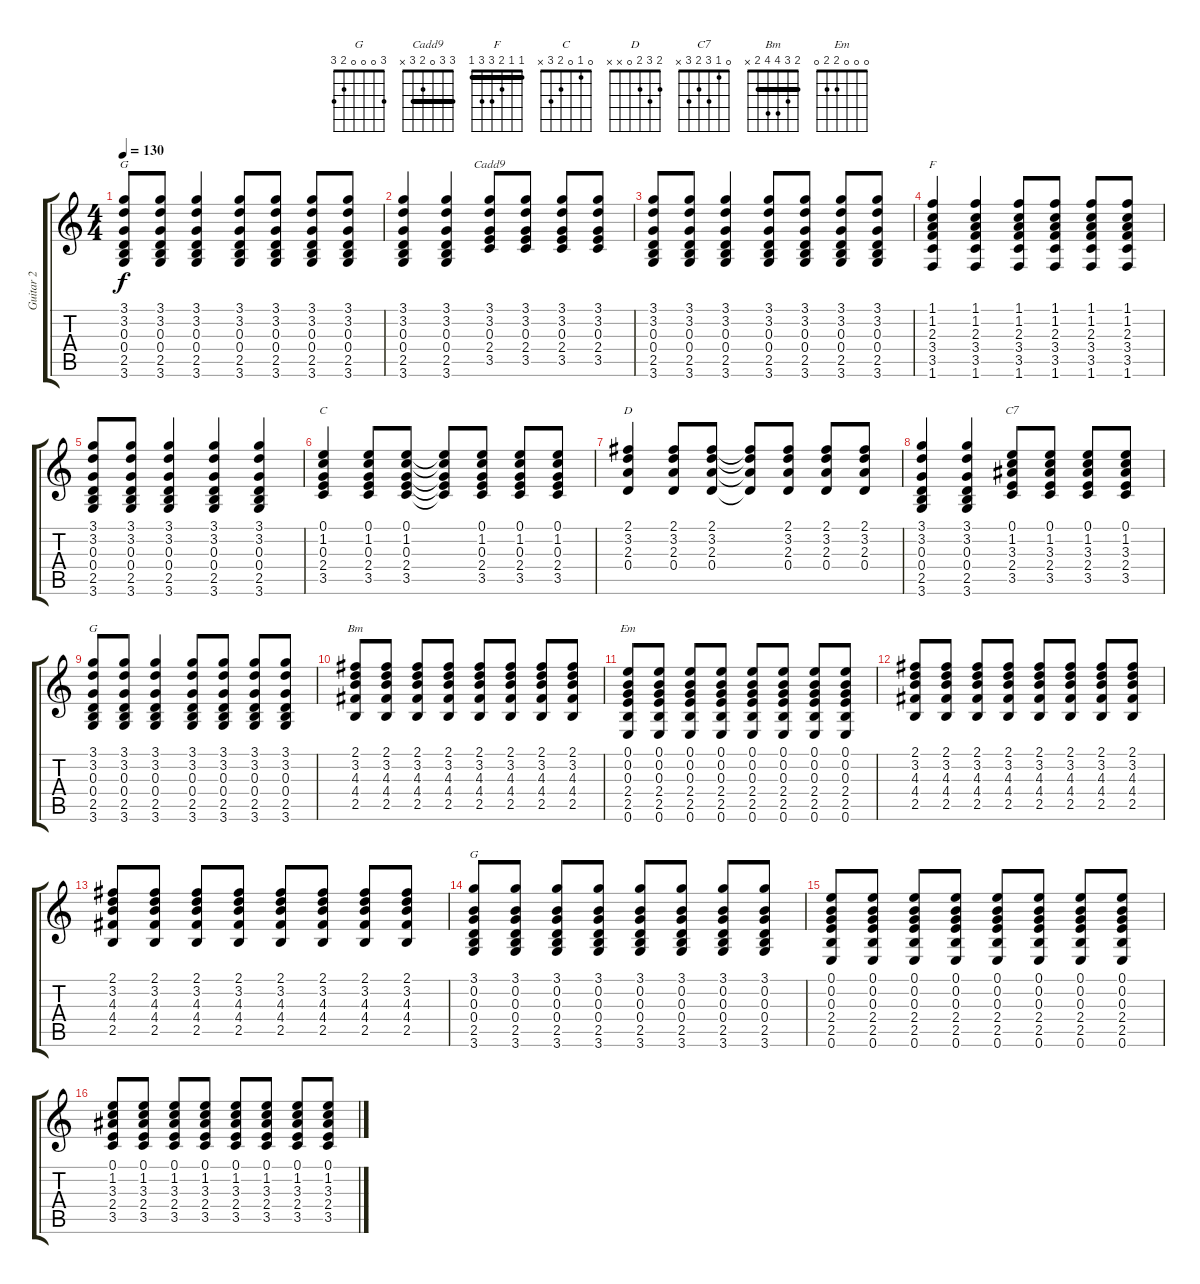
\track ("Guitar 2" "Guitar 2") {mute instrument acousticguitarsteel}
\staff {score tabs}
\tuning (E4 B3 G3 D3 A2 E2) {hide}
\chord ("G" 3 3 0 0 2 3) {barre 3}
\chord ("Cadd9" 3 3 0 2 3 x) {barre 3}
\chord ("F" 1 1 2 3 3 1) {barre 1}
\chord ("C" 0 1 0 2 3 x)
\chord ("D" 2 3 2 0 x x)
\chord ("C7" 0 1 3 2 3 x)
\chord ("G" 3 3 0 0 2 3)
\chord ("Bm" 2 3 4 4 2 x) {barre 2}
\chord ("Em" 0 0 0 2 2 0)
\chord ("G" 3 0 0 0 2 3)
\ts (4 4)
\tempo 130
\clef g2
\ks c
(3.1 3.2 0.3 0.4 2.5 3.6).8{ch "G" dy f} (3.1 3.2 0.3 0.4 2.5 3.6).8 (3.1 3.2 0.3 0.4 2.5 3.6).4 (3.1 3.2 0.3 0.4 2.5 3.6).8 (3.1 3.2 0.3 0.4 2.5 3.6).8 (3.1 3.2 0.3 0.4 2.5 3.6).8 (3.1 3.2 0.3 0.4 2.5 3.6).8 |
(3.1 3.2 0.3 0.4 2.5 3.6).4 (3.1 3.2 0.3 0.4 2.5 3.6).4 (3.1 3.2 0.3 2.4 3.5).8{ch "Cadd9"} (3.1 3.2 0.3 2.4 3.5).8 (3.1 3.2 0.3 2.4 3.5).8 (3.1 3.2 0.3 2.4 3.5).8 |
(3.1 3.2 0.3 0.4 2.5 3.6).8 (3.1 3.2 0.3 0.4 2.5 3.6).8 (3.1 3.2 0.3 0.4 2.5 3.6).4 (3.1 3.2 0.3 0.4 2.5 3.6).8 (3.1 3.2 0.3 0.4 2.5 3.6).8 (3.1 3.2 0.3 0.4 2.5 3.6).8 (3.1 3.2 0.3 0.4 2.5 3.6).8 |
(1.1 1.2 2.3 3.4 3.5 1.6).4{ch "F"} (1.1 1.2 2.3 3.4 3.5 1.6).4 (1.1 1.2 2.3 3.4 3.5 1.6).8 (1.1 1.2 2.3 3.4 3.5 1.6).8 (1.1 1.2 2.3 3.4 3.5 1.6).8 (1.1 1.2 2.3 3.4 3.5 1.6).8 |
(3.1 3.2 0.3 0.4 2.5 3.6).8 (3.1 3.2 0.3 0.4 2.5 3.6).8 (3.1 3.2 0.3 0.4 2.5 3.6).4 (3.1 3.2 0.3 0.4 2.5 3.6).4 (3.1 3.2 0.3 0.4 2.5 3.6).4 |
(0.1 1.2 0.3 2.4 3.5).4{ch "C"} (0.1 1.2 0.3 2.4 3.5).8 (0.1 1.2 0.3 2.4 3.5).8 (0.1{t} 1.2{t} 0.3{t} 2.4{t} 3.5{t}).8 (0.1 1.2 0.3 2.4 3.5).8 (0.1 1.2 0.3 2.4 3.5).8 (0.1 1.2 0.3 2.4 3.5).8 |
(2.1 3.2 2.3 0.4).4{ch "D"} (2.1 3.2 2.3 0.4).8 (2.1 3.2 2.3 0.4).8 (2.1{t} 3.2{t} 2.3{t} 0.4{t}).8 (2.1 3.2 2.3 0.4).8 (2.1 3.2 2.3 0.4).8 (2.1 3.2 2.3 0.4).8 |
(3.1 3.2 0.3 0.4 2.5 3.6).4 (3.1 3.2 0.3 0.4 2.5 3.6).4 (0.1 1.2 3.3 2.4 3.5).8{ch "C7"} (0.1 1.2 3.3 2.4 3.5).8 (0.1 1.2 3.3 2.4 3.5).8 (0.1 1.2 3.3 2.4 3.5).8 |
(3.1 3.2 0.3 0.4 2.5 3.6).8{ch "G"} (3.1 3.2 0.3 0.4 2.5 3.6).8 (3.1 3.2 0.3 0.4 2.5 3.6).4 (3.1 3.2 0.3 0.4 2.5 3.6).8 (3.1 3.2 0.3 0.4 2.5 3.6).8 (3.1 3.2 0.3 0.4 2.5 3.6).8 (3.1 3.2 0.3 0.4 2.5 3.6).8 |
(2.1 3.2 4.3 4.4 2.5).8{ch "Bm"} (2.1 3.2 4.3 4.4 2.5).8 (2.1 3.2 4.3 4.4 2.5).8 (2.1 3.2 4.3 4.4 2.5).8 (2.1 3.2 4.3 4.4 2.5).8 (2.1 3.2 4.3 4.4 2.5).8 (2.1 3.2 4.3 4.4 2.5).8 (2.1 3.2 4.3 4.4 2.5).8 |
(0.1 0.2 0.3 2.4 2.5 0.6).8{ch "Em"} (0.1 0.2 0.3 2.4 2.5 0.6).8 (0.1 0.2 0.3 2.4 2.5 0.6).8 (0.1 0.2 0.3 2.4 2.5 0.6).8 (0.1 0.2 0.3 2.4 2.5 0.6).8 (0.1 0.2 0.3 2.4 2.5 0.6).8 (0.1 0.2 0.3 2.4 2.5 0.6).8 (0.1 0.2 0.3 2.4 2.5 0.6).8 |
(2.1 3.2 4.3 4.4 2.5).8 (2.1 3.2 4.3 4.4 2.5).8 (2.1 3.2 4.3 4.4 2.5).8 (2.1 3.2 4.3 4.4 2.5).8 (2.1 3.2 4.3 4.4 2.5).8 (2.1 3.2 4.3 4.4 2.5).8 (2.1 3.2 4.3 4.4 2.5).8 (2.1 3.2 4.3 4.4 2.5).8 |
(2.1 3.2 4.3 4.4 2.5).8 (2.1 3.2 4.3 4.4 2.5).8 (2.1 3.2 4.3 4.4 2.5).8 (2.1 3.2 4.3 4.4 2.5).8 (2.1 3.2 4.3 4.4 2.5).8 (2.1 3.2 4.3 4.4 2.5).8 (2.1 3.2 4.3 4.4 2.5).8 (2.1 3.2 4.3 4.4 2.5).8 |
(3.1 0.2 0.3 0.4 2.5 3.6).8{ch "G"} (3.1 0.2 0.3 0.4 2.5 3.6).8 (3.1 0.2 0.3 0.4 2.5 3.6).8 (3.1 0.2 0.3 0.4 2.5 3.6).8 (3.1 0.2 0.3 0.4 2.5 3.6).8 (3.1 0.2 0.3 0.4 2.5 3.6).8 (3.1 0.2 0.3 0.4 2.5 3.6).8 (3.1 0.2 0.3 0.4 2.5 3.6).8 |
(0.1 0.2 0.3 2.4 2.5 0.6).8 (0.1 0.2 0.3 2.4 2.5 0.6).8 (0.1 0.2 0.3 2.4 2.5 0.6).8 (0.1 0.2 0.3 2.4 2.5 0.6).8 (0.1 0.2 0.3 2.4 2.5 0.6).8 (0.1 0.2 0.3 2.4 2.5 0.6).8 (0.1 0.2 0.3 2.4 2.5 0.6).8 (0.1 0.2 0.3 2.4 2.5 0.6).8 |
(0.1 1.2 3.3 2.4 3.5).8 (0.1 1.2 3.3 2.4 3.5).8 (0.1 1.2 3.3 2.4 3.5).8 (0.1 1.2 3.3 2.4 3.5).8 (0.1 1.2 3.3 2.4 3.5).8 (0.1 1.2 3.3 2.4 3.5).8 (0.1 1.2 3.3 2.4 3.5).8 (0.1 1.2 3.3 2.4 3.5).8
